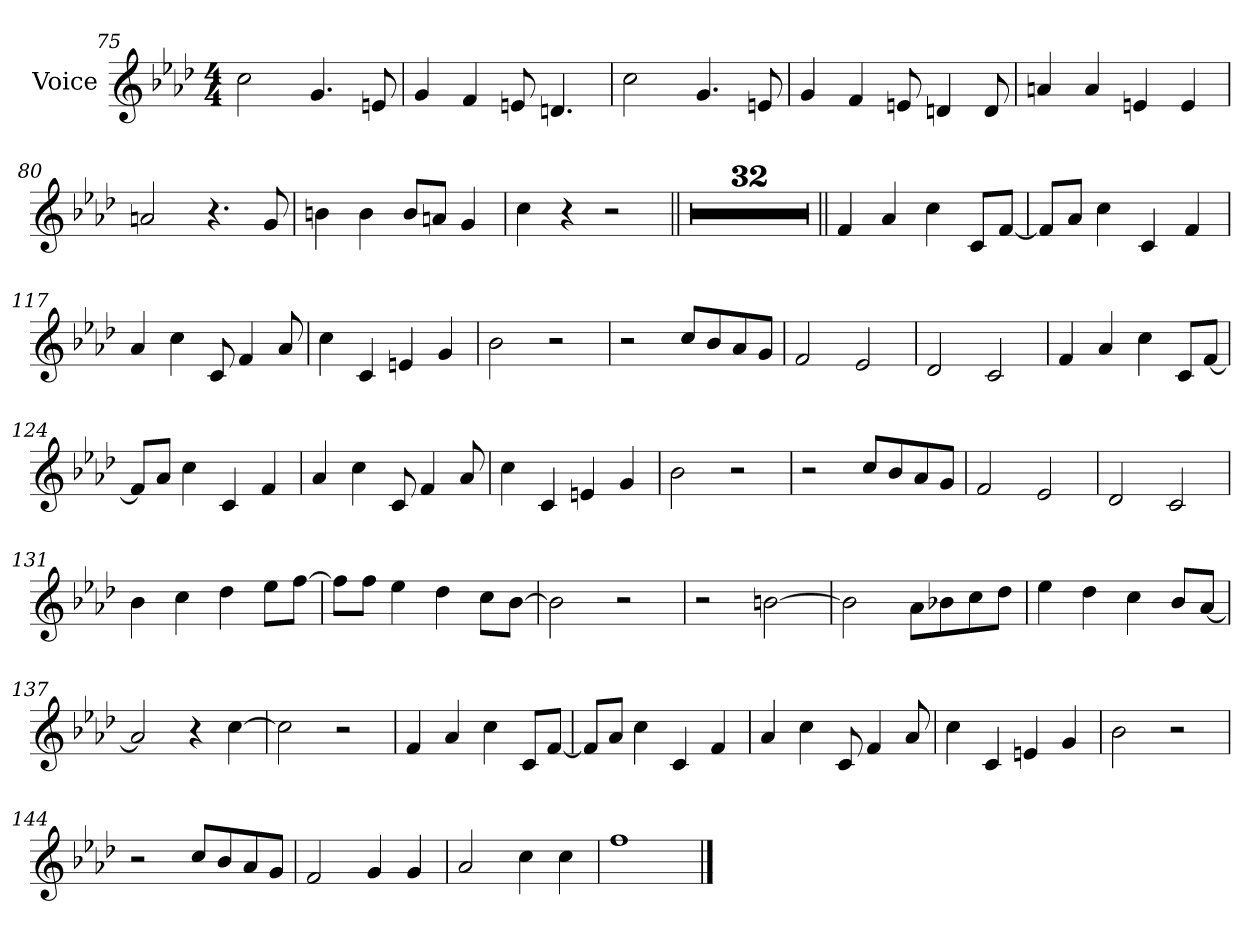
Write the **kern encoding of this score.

**kern
*part1
*staff1
*I"Voice
*I'Vc.
*clefG2
*k[b-e-a-d-]
*M4/4
=75
2cc
4.g
8en
=76
4g
4f
8en
4.dn
=77
2cc
4.g
8en
=78
4g
4f
8en
4dn
8d
=79
4an
4a
4en
4e
=80
2an
4.r
8g
=81
4bn
4b
8bL
8anJ
4g
=82
4cc
4r
2r
=83||
1r
=84
1r
=85
1r
=86
1r
=87
1r
=88
1r
=89
1r
=90
1r
=91
1r
=92
1r
=93
1r
=94
1r
=95
1r
=96
1r
=97
1r
=98
1r
=99
1r
=100
1r
=101
1r
=102
1r
=103
1r
=104
1r
=105
1r
=106
1r
=107
1r
=108
1r
=109
1r
=110
1r
=111
1r
=112
1r
=113
1r
=114
1r
=115||
4f
4a-
4cc
8cL
[8fJ
=116
8fL]
8a-J
4cc
4c
4f
=117
4a-
4cc
8c
4f
8a-
=118
4cc
4c
4en
4g
=119
2b-
2r
=120
2r
8ccL
8b-
8a-
8gJ
=121
2f
2e-!
=122
2d-!
2c!
=123
4f
4a-
4cc
8cL
[8fJ
=124
8fL]
8a-J
4cc
4c
4f
=125
4a-
4cc
8c
4f
8a-
=126
4cc
4c
4en
4g
=127
2b-
2r
=128
2r
8ccL
8b-
8a-
8gJ
=129
2f
2e-!
=130
2d-!
2c!
=131
4b-
4cc
4dd-
8ee-L
[8ffJ
=132
8ffL]
8ffJ
4ee-
4dd-
8ccL
[8b-J
=133
2b-]
2r
=134
2r
[2bn
=135
2b]
8a-L
8b-X
8cc
8dd-J
=136
4ee-
4dd-
4cc
8b-L
[8a-J
=137
2a-]
4r
[4cc
=138
2cc]
2r
=139
4f
4a-
4cc
8cL
[8fJ
=140
8fL]
8a-J
4cc
4c
4f
=141
4a-
4cc
8c
4f
8a-
=142
4cc
4c
4en
4g
=143
2b-
2r
=144
2r
8ccL
8b-
8a-
8gJ
=145
2f
4g
4g
=146
2a-
4cc
4cc
=147
1ff
==
*-
